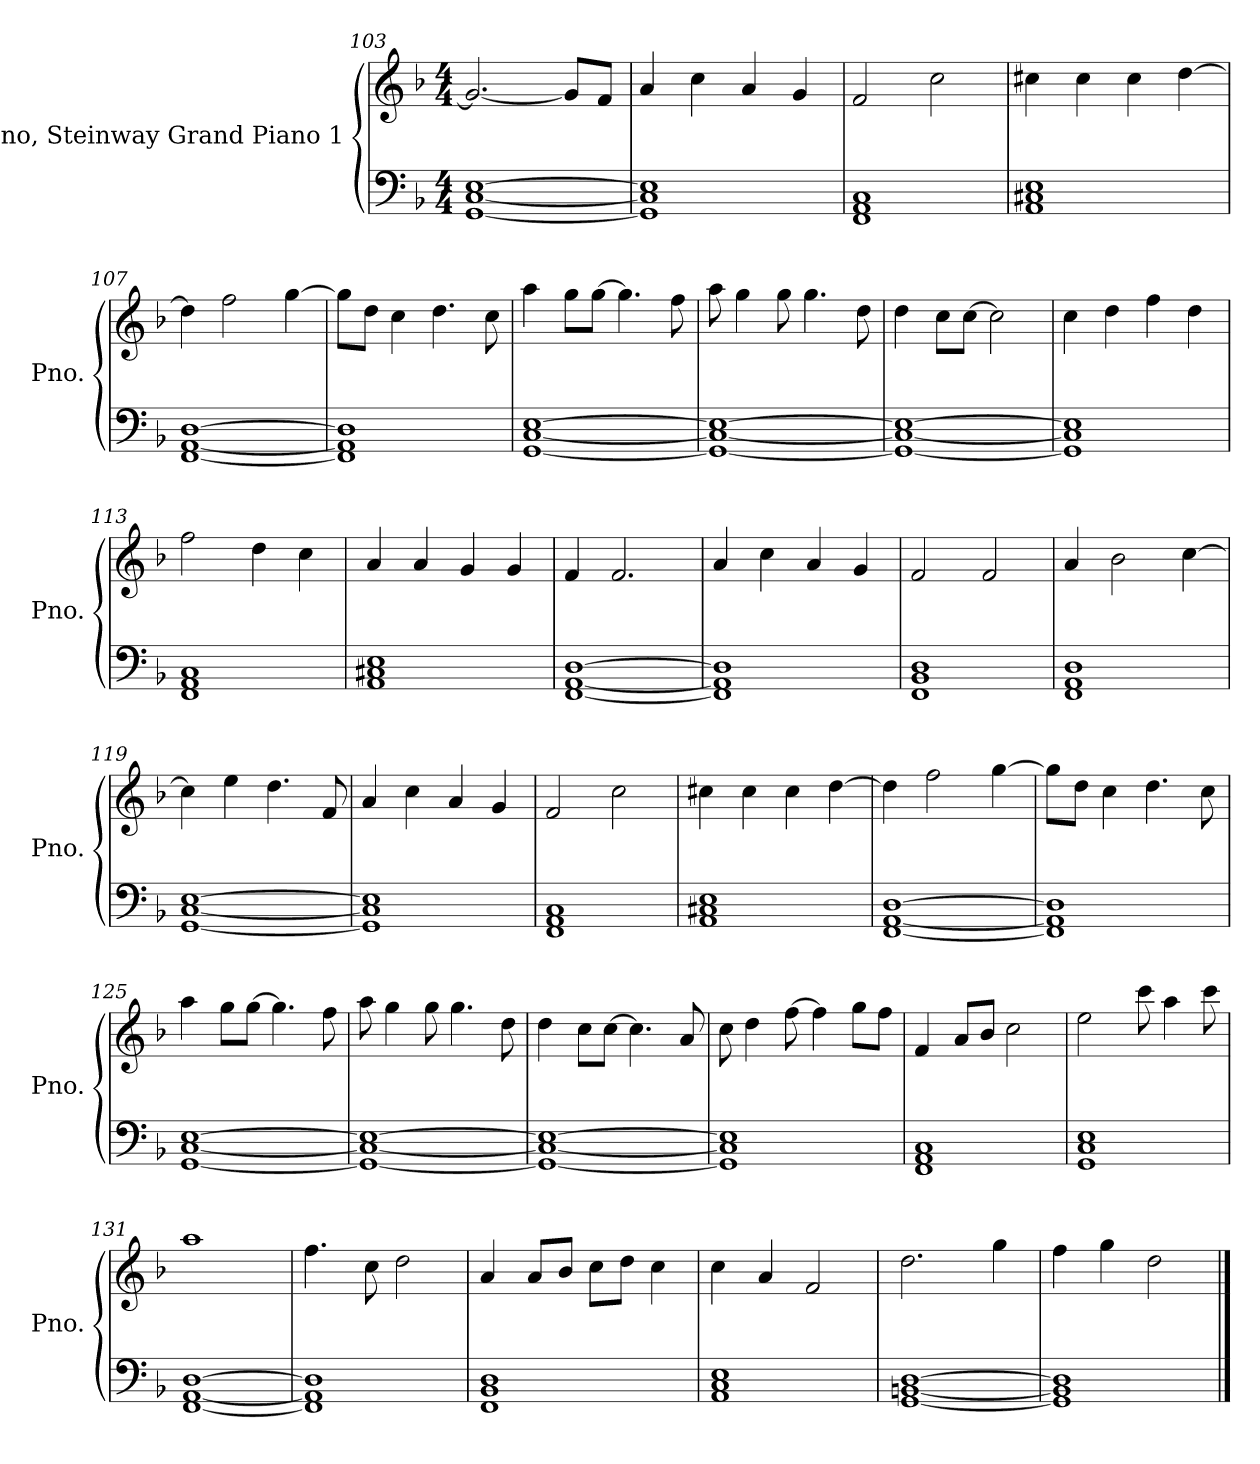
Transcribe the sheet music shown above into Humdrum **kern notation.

**kern	**kern
*part1	*part1
*staff2	*staff1
*I"Piano, Steinway Grand Piano 1	*
*I'Pno.	*
*clefF4	*clefG2
*k[b-]	*k[b-]
*M4/4	*M4/4
=103	=103
[1GG [1C [1E	2.g/_
.	8g/L]
.	8f/J
=104	=104
1GG] 1C] 1E]	4a/
.	4cc\
.	4a/
.	4g/
=105	=105
1FF 1AA 1C	2f/
.	2cc\
=106	=106
1AA 1C#X 1E	4cc#X\
.	4cc#\
.	4cc#\
.	[4dd\
=107	=107
[1FF [1AA [1D	4dd\]
.	2ff\
.	[4gg\
=108	=108
1FF] 1AA] 1D]	8gg\L]
.	8dd\J
.	4cc\
.	4.dd\
.	8cc\
=109	=109
[1GG [1C [1E	4aa\
.	8gg\L
.	[8gg\J
.	4.gg\]
.	8ff\
!!LO:LB:g=z
=110	=110
1GG_ 1C_ 1E_	8aa\
.	4gg\
.	8gg\
.	4.gg\
.	8dd\
=111	=111
1GG_ 1C_ 1E_	4dd\
.	8cc\L
.	[8cc\J
.	2cc\]
=112	=112
1GG] 1C] 1E]	4cc\
.	4dd\
.	4ff\
.	4dd\
=113	=113
1FF 1AA 1C	2ff\
.	4dd\
.	4cc\
=114	=114
1AA 1C#X 1E	4a/
.	4a/
.	4g/
.	4g/
=115	=115
[1FF [1AA [1D	4f/
.	2.f/
=116	=116
1FF] 1AA] 1D]	4a/
.	4cc\
.	4a/
.	4g/
=117	=117
1FF 1BB- 1D	2f/
.	2f/
=118	=118
1FF 1AA 1D	4a/
.	2b-\
.	[4cc\
=119	=119
[1GG [1C [1E	4cc\]
.	4ee\
.	4.dd\
.	8f/
!!LO:PB:g=z
=120	=120
1GG] 1C] 1E]	4a/
.	4cc\
.	4a/
.	4g/
=121	=121
1FF 1AA 1C	2f/
.	2cc\
=122	=122
1AA 1C#X 1E	4cc#X\
.	4cc#\
.	4cc#\
.	[4dd\
=123	=123
[1FF [1AA [1D	4dd\]
.	2ff\
.	[4gg\
=124	=124
1FF] 1AA] 1D]	8gg\L]
.	8dd\J
.	4cc\
.	4.dd\
.	8cc\
=125	=125
[1GG [1C [1E	4aa\
.	8gg\L
.	[8gg\J
.	4.gg\]
.	8ff\
=126	=126
1GG_ 1C_ 1E_	8aa\
.	4gg\
.	8gg\
.	4.gg\
.	8dd\
=127	=127
1GG_ 1C_ 1E_	4dd\
.	8cc\L
.	[8cc\J
.	4.cc\]
.	8a/
!!LO:LB:g=z
=128	=128
1GG] 1C] 1E]	8cc\
.	4dd\
.	[8ff\
.	4ff\]
.	8gg\L
.	8ff\J
=129	=129
1FF 1AA 1C	4f/
.	8a/L
.	8b-/J
.	2cc\
=130	=130
1GG 1C 1E	2ee\
.	8ccc\
.	4aa\
.	8ccc\
=131	=131
[1FF [1AA [1D	1aa
=132	=132
1FF] 1AA] 1D]	4.ff\
.	8cc\
.	2dd\
=133	=133
1FF 1BB- 1D	4a/
.	8a/L
.	8b-/J
.	8cc\L
.	8dd\J
.	4cc\
=134	=134
1AA 1C 1E	4cc\
.	4a/
.	2f/
=135	=135
[1GG [1BBn [1D	2.dd\
.	4gg\
=136	=136
1GG] 1BB] 1D]	4ff\
.	4gg\
.	2dd\
==	==
*-	*-
